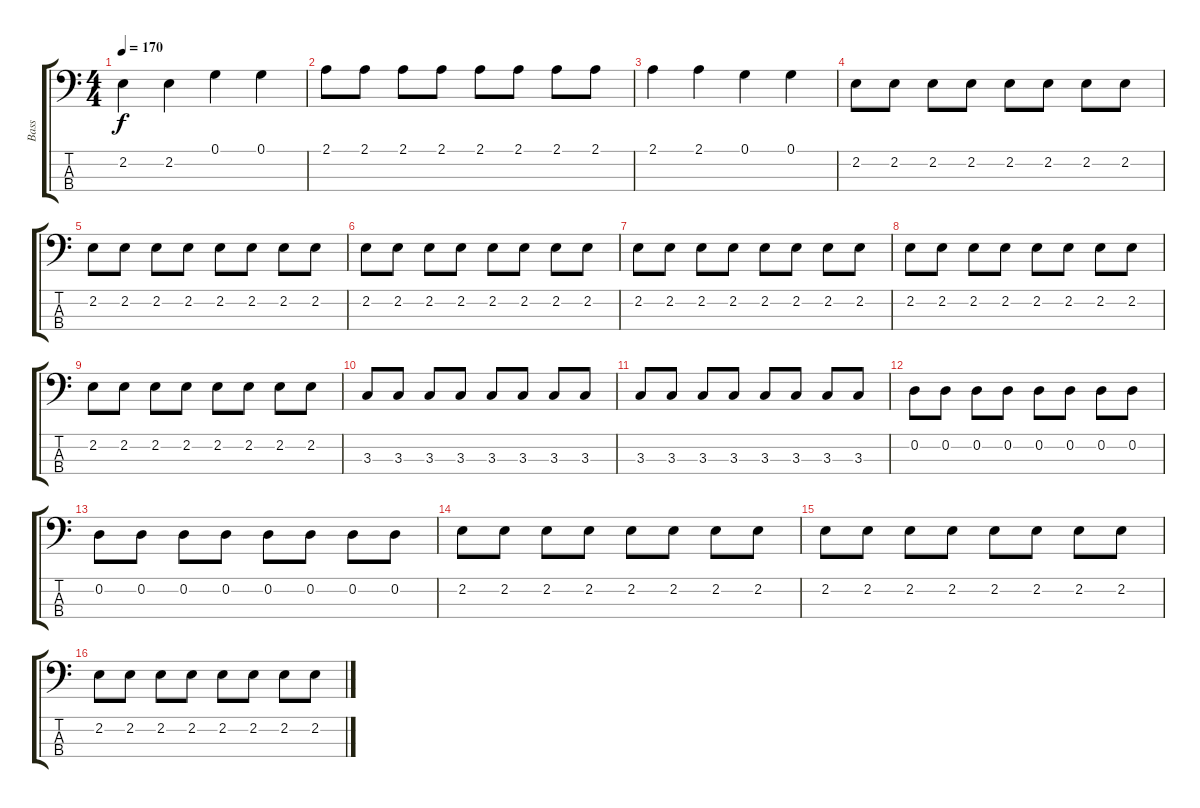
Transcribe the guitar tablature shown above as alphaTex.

\track ("Bass" "Bass") {instrument electricbassfinger}
\staff {score tabs}
\tuning (G2 D2 A1 E1) {hide}
\ts (4 4)
\tempo 170
\clef f4
\ks c
2.2.4{dy f} 2.2.4 0.1.4 0.1.4 |
2.1.8 2.1.8 2.1.8 2.1.8 2.1.8 2.1.8 2.1.8 2.1.8 |
2.1.4 2.1.4 0.1.4 0.1.4 |
2.2.8 2.2.8 2.2.8 2.2.8 2.2.8 2.2.8 2.2.8 2.2.8 |
2.2.8 2.2.8 2.2.8 2.2.8 2.2.8 2.2.8 2.2.8 2.2.8 |
2.2.8 2.2.8 2.2.8 2.2.8 2.2.8 2.2.8 2.2.8 2.2.8 |
2.2.8 2.2.8 2.2.8 2.2.8 2.2.8 2.2.8 2.2.8 2.2.8 |
2.2.8 2.2.8 2.2.8 2.2.8 2.2.8 2.2.8 2.2.8 2.2.8 |
2.2.8 2.2.8 2.2.8 2.2.8 2.2.8 2.2.8 2.2.8 2.2.8 |
3.3.8 3.3.8 3.3.8 3.3.8 3.3.8 3.3.8 3.3.8 3.3.8 |
3.3.8 3.3.8 3.3.8 3.3.8 3.3.8 3.3.8 3.3.8 3.3.8 |
0.2.8 0.2.8 0.2.8 0.2.8 0.2.8 0.2.8 0.2.8 0.2.8 |
0.2.8 0.2.8 0.2.8 0.2.8 0.2.8 0.2.8 0.2.8 0.2.8 |
2.2.8 2.2.8 2.2.8 2.2.8 2.2.8 2.2.8 2.2.8 2.2.8 |
2.2.8 2.2.8 2.2.8 2.2.8 2.2.8 2.2.8 2.2.8 2.2.8 |
2.2.8 2.2.8 2.2.8 2.2.8 2.2.8 2.2.8 2.2.8 2.2.8
